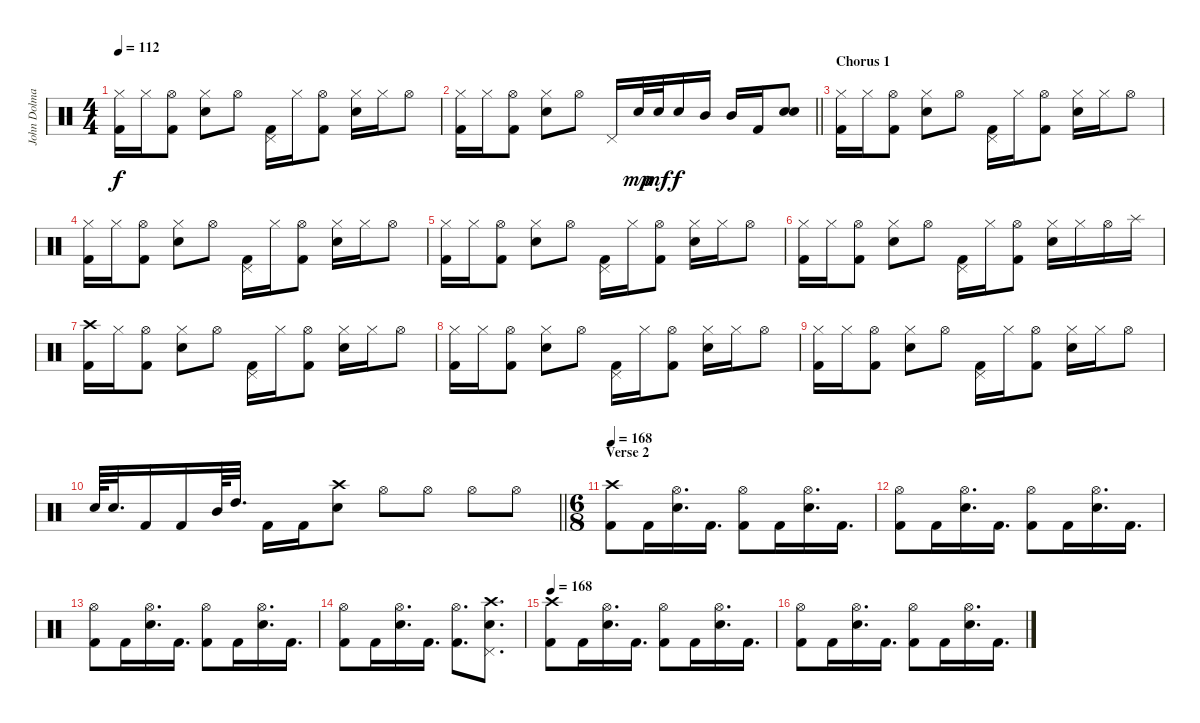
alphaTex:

\track ("John Dolmayan" "John Dolma") {instrument percussion}
\staff {score}
\articulation defaults
\ts (4 4)
\tempo 112
\clef neutral
\ks c
("Hi-Hat (closed)" "Kick (hit) 2").16{dy f} "Hi-Hat (closed)".16 ("Hi-Hat (open)" "Kick (hit) 2").8 ("Hi-Hat (closed)" "Electric Snare (hit)").8 "Hi-Hat (open)".8 ("Pedal Hi-Hat (hit)" "Kick (hit) 2").16 "Hi-Hat (closed)".16 ("Hi-Hat (open)" "Kick (hit) 2").8 ("Hi-Hat (closed)" "Electric Snare (hit)").16 "Hi-Hat (closed)".16 "Hi-Hat (open)".8 |
\barLineRight lightlight
("Hi-Hat (closed)" "Kick (hit) 2").16 "Hi-Hat (closed)".16 ("Hi-Hat (open)" "Kick (hit) 2").8 ("Hi-Hat (closed)" "Electric Snare (hit)").8 "Hi-Hat (open)".8 "Pedal Hi-Hat (hit)".16 "Electric Snare (hit)".32{dy mp} "Electric Snare (hit)".32{dy mf} "Electric Snare (hit)".16{dy f} "Mid Tom (hit)".16 "Mid Tom (hit)".16 "Kick (hit) 2".16 ("Electric Snare (hit)" "Electric Snare (hit)").8 |
\section ("" "Chorus 1")
("Hi-Hat (closed)" "Kick (hit) 2").16 "Hi-Hat (closed)".16 ("Hi-Hat (open)" "Kick (hit) 2").8 ("Hi-Hat (closed)" "Electric Snare (hit)").8 "Hi-Hat (open)".8 ("Pedal Hi-Hat (hit)" "Kick (hit) 2").16 "Hi-Hat (closed)".16 ("Hi-Hat (open)" "Kick (hit) 2").8 ("Hi-Hat (closed)" "Electric Snare (hit)").16 "Hi-Hat (closed)".16 "Hi-Hat (open)".8 |
("Hi-Hat (closed)" "Kick (hit) 2").16 "Hi-Hat (closed)".16 ("Hi-Hat (open)" "Kick (hit) 2").8 ("Hi-Hat (closed)" "Electric Snare (hit)").8 "Hi-Hat (open)".8 ("Pedal Hi-Hat (hit)" "Kick (hit) 2").16 "Hi-Hat (closed)".16 ("Hi-Hat (open)" "Kick (hit) 2").8 ("Hi-Hat (closed)" "Electric Snare (hit)").16 "Hi-Hat (closed)".16 "Hi-Hat (open)".8 |
("Hi-Hat (closed)" "Kick (hit) 2").16 "Hi-Hat (closed)".16 ("Hi-Hat (open)" "Kick (hit) 2").8 ("Hi-Hat (closed)" "Electric Snare (hit)").8 "Hi-Hat (open)".8 ("Pedal Hi-Hat (hit)" "Kick (hit) 2").16 "Hi-Hat (closed)".16 ("Hi-Hat (open)" "Kick (hit) 2").8 ("Hi-Hat (closed)" "Electric Snare (hit)").16 "Hi-Hat (closed)".16 "Hi-Hat (open)".8 |
("Hi-Hat (closed)" "Kick (hit) 2").16 "Hi-Hat (closed)".16 ("Hi-Hat (open)" "Kick (hit) 2").8 ("Hi-Hat (closed)" "Electric Snare (hit)").8 "Hi-Hat (open)".8 ("Pedal Hi-Hat (hit)" "Kick (hit) 2").16 "Hi-Hat (closed)".16 ("Hi-Hat (open)" "Kick (hit) 2").8 ("Hi-Hat (closed)" "Electric Snare (hit)").16 "Hi-Hat (closed)".16 "Hi-Hat (open)".16 "Splash (hit)".16 |
("Crash high (hit)" "Kick (hit) 2").16 "Hi-Hat (closed)".16 ("Hi-Hat (open)" "Kick (hit) 2").8 ("Hi-Hat (closed)" "Electric Snare (hit)").8 "Hi-Hat (open)".8 ("Pedal Hi-Hat (hit)" "Kick (hit) 2").16 "Hi-Hat (closed)".16 ("Hi-Hat (open)" "Kick (hit) 2").8 ("Hi-Hat (closed)" "Electric Snare (hit)").16 "Hi-Hat (closed)".16 "Hi-Hat (open)".8 |
("Hi-Hat (closed)" "Kick (hit) 2").16 "Hi-Hat (closed)".16 ("Hi-Hat (open)" "Kick (hit) 2").8 ("Hi-Hat (closed)" "Electric Snare (hit)").8 "Hi-Hat (open)".8 ("Pedal Hi-Hat (hit)" "Kick (hit) 2").16 "Hi-Hat (closed)".16 ("Hi-Hat (open)" "Kick (hit) 2").8 ("Hi-Hat (closed)" "Electric Snare (hit)").16 "Hi-Hat (closed)".16 "Hi-Hat (open)".8 |
("Hi-Hat (closed)" "Kick (hit) 2").16 "Hi-Hat (closed)".16 ("Hi-Hat (open)" "Kick (hit) 2").8 ("Hi-Hat (closed)" "Electric Snare (hit)").8 "Hi-Hat (open)".8 ("Pedal Hi-Hat (hit)" "Kick (hit) 2").16 "Hi-Hat (closed)".16 ("Hi-Hat (open)" "Kick (hit) 2").8 ("Hi-Hat (closed)" "Electric Snare (hit)").16 "Hi-Hat (closed)".16 "Hi-Hat (open)".8 |
\barLineRight lightlight "Electric Snare (hit)".64 "Electric Snare (hit)".32{d} "Kick (hit) 2".16 "Kick (hit) 2".16 "Mid Tom (hit)".64 "High Tom (hit)".32{d} "Kick (hit) 2".16 "Kick (hit) 2".16
("Crash high (hit)" "Electric Snare (hit)").8 "Hi-Hat (open)".8 "Hi-Hat (open)".8 "Hi-Hat (open)".8 "Hi-Hat (open)".8 |
\ts (6 8)
\section ("" "Verse 2")
\tempo 168
("Crash high (hit)" "Kick (hit) 2").8 "Kick (hit) 2".16 ("Hi-Hat (open)" "Electric Snare (hit)").16{d} "Kick (hit) 2".16{d} ("Hi-Hat (open)" "Kick (hit) 2").8 "Kick (hit) 2".16 ("Hi-Hat (open)" "Electric Snare (hit)").16{d} "Kick (hit) 2".16{d} |
("Hi-Hat (open)" "Kick (hit) 2").8 "Kick (hit) 2".16 ("Hi-Hat (open)" "Electric Snare (hit)").16{d} "Kick (hit) 2".16{d} ("Hi-Hat (open)" "Kick (hit) 2").8 "Kick (hit) 2".16 ("Hi-Hat (open)" "Electric Snare (hit)").16{d} "Kick (hit) 2".16{d} |
("Hi-Hat (open)" "Kick (hit) 2").8 "Kick (hit) 2".16 ("Hi-Hat (open)" "Electric Snare (hit)").16{d} "Kick (hit) 2".16{d} ("Hi-Hat (open)" "Kick (hit) 2").8 "Kick (hit) 2".16 ("Hi-Hat (open)" "Electric Snare (hit)").16{d} "Kick (hit) 2".16{d} |
("Hi-Hat (open)" "Kick (hit) 2").8 "Kick (hit) 2".16 ("Hi-Hat (open)" "Electric Snare (hit)").16{d} "Kick (hit) 2".16{d} ("Hi-Hat (open)" "Kick (hit) 2").8{d} ("Crash high (hit)" "Pedal Hi-Hat (hit)" "Electric Snare (hit)").8{d} |
\tempo 168
("Crash high (hit)" "Kick (hit) 2").8 "Kick (hit) 2".16 ("Hi-Hat (open)" "Electric Snare (hit)").16{d} "Kick (hit) 2".16{d} ("Hi-Hat (open)" "Kick (hit) 2").8 "Kick (hit) 2".16 ("Hi-Hat (open)" "Electric Snare (hit)").16{d} "Kick (hit) 2".16{d} |
("Hi-Hat (open)" "Kick (hit) 2").8 "Kick (hit) 2".16 ("Hi-Hat (open)" "Electric Snare (hit)").16{d} "Kick (hit) 2".16{d} ("Hi-Hat (open)" "Kick (hit) 2").8 "Kick (hit) 2".16 ("Hi-Hat (open)" "Electric Snare (hit)").16{d} "Kick (hit) 2".16{d}
